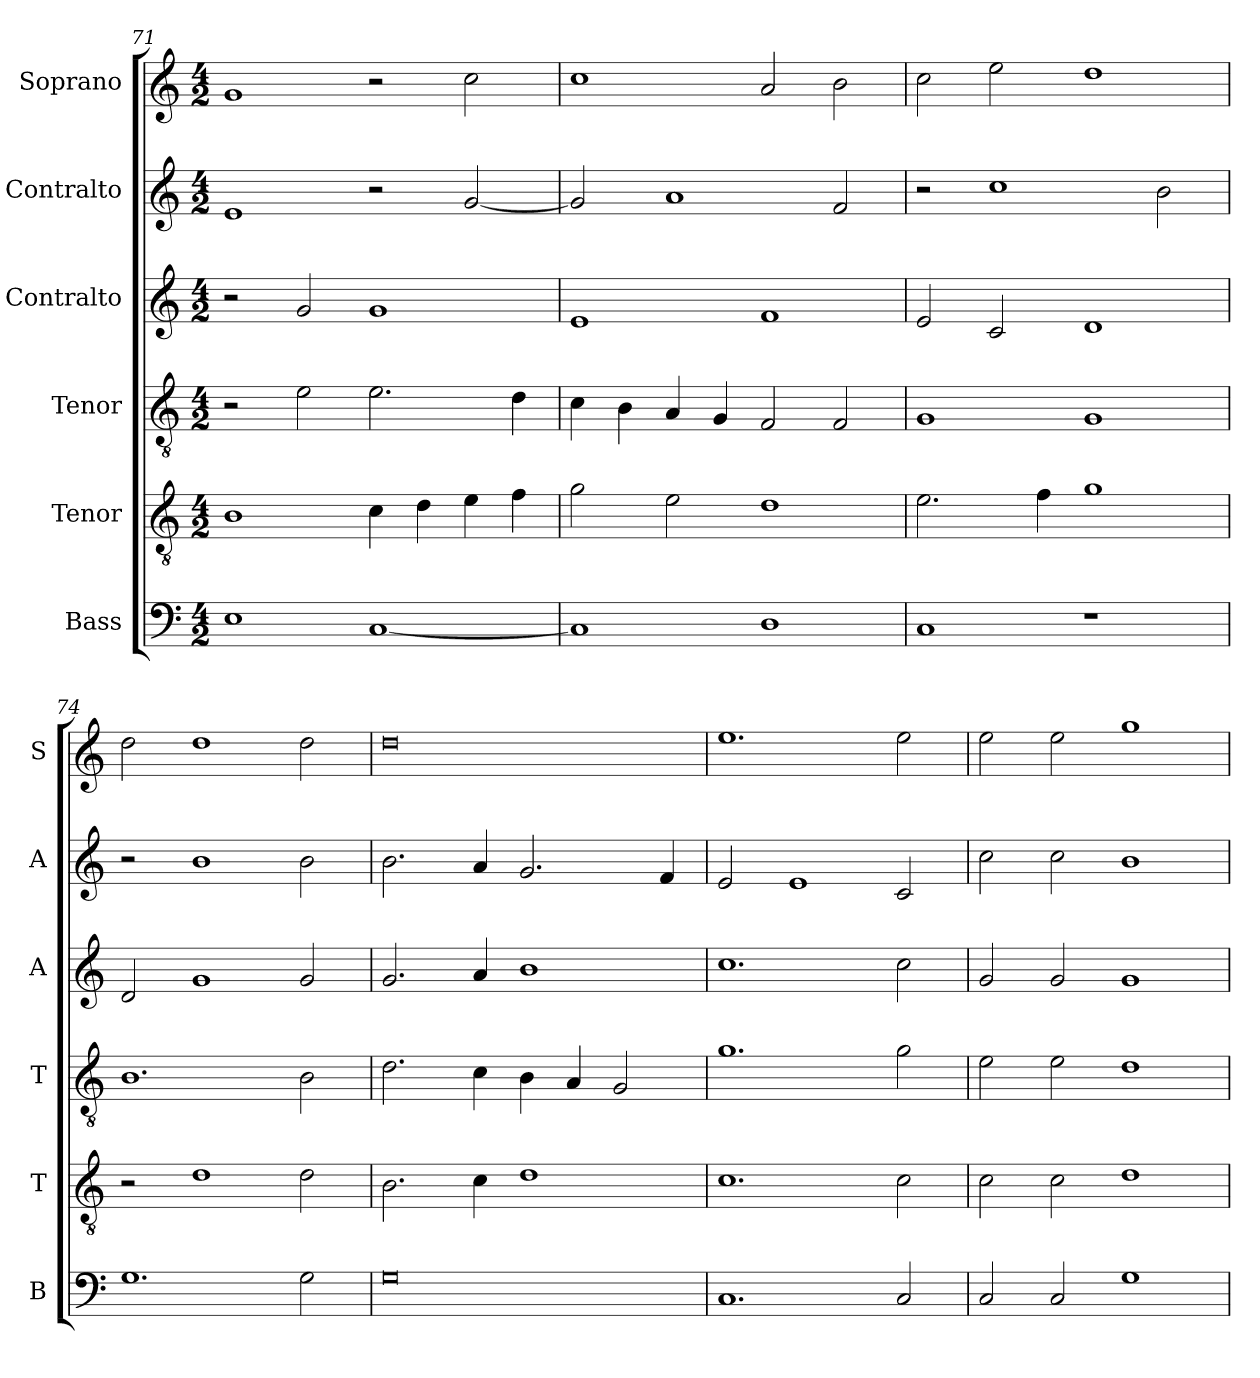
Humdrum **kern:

**kern	**kern	**kern	**kern	**kern	**kern
*part6	*part5	*part4	*part3	*part2	*part1
*staff6	*staff5	*staff4	*staff3	*staff2	*staff1
*I"Bass	*I"Tenor	*I"Tenor	*I"Contralto	*I"Contralto	*I"Soprano
*I'B	*I'T	*I'T	*I'A	*I'A	*I'S
*clefF4	*clefGv2	*clefGv2	*clefG2	*clefG2	*clefG2
*k[]	*k[]	*k[]	*k[]	*k[]	*k[]
*G:mix	*G:mix	*G:mix	*G:mix	*G:mix	*G:mix
*M4/2	*M4/2	*M4/2	*M4/2	*M4/2	*M4/2
=71	=71	=71	=71	=71	=71
1E	1B	2r	2r	1e	1g
.	.	2e	2g	.	.
[1C	4c	2.e	1g	2r	2r
.	4d	.	.	.	.
.	4e	.	.	[2g	2cc
.	4f	4d	.	.	.
=72	=72	=72	=72	=72	=72
1C]	2g	4c	1e	2g]	1cc
.	.	4B	.	.	.
.	2e	4A	.	1a	.
.	.	4G	.	.	.
1D	1d	2F	1f	.	2a
.	.	2F	.	2f	2b
=73	=73	=73	=73	=73	=73
1C	2.e	1G	2e	2r	2cc
.	.	.	2c	1cc	2ee
.	4f	.	.	.	.
1r	1g	1G	1d	.	1dd
.	.	.	.	2b	.
=74	=74	=74	=74	=74	=74
1.G	2r	1.B	2d	2r	2dd
.	1d	.	1g	1b	1dd
2G	2d	2B	2g	2b	2dd
=75	=75	=75	=75	=75	=75
0G	2.B	2.d	2.g	2.b	0dd
.	4c	4c	4a	4a	.
.	1d	4B	1b	2.g	.
.	.	4A	.	.	.
.	.	2G	.	.	.
.	.	.	.	4f	.
=76	=76	=76	=76	=76	=76
1.C	1.c	1.g	1.cc	2e	1.ee
.	.	.	.	1e	.
2C	2c	2g	2cc	2c	2ee
=77	=77	=77	=77	=77	=77
2C	2c	2e	2g	2cc	2ee
2C	2c	2e	2g	2cc	2ee
1G	1d	1d	1g	1b	1gg
=	=	=	=	=	=
*-	*-	*-	*-	*-	*-
